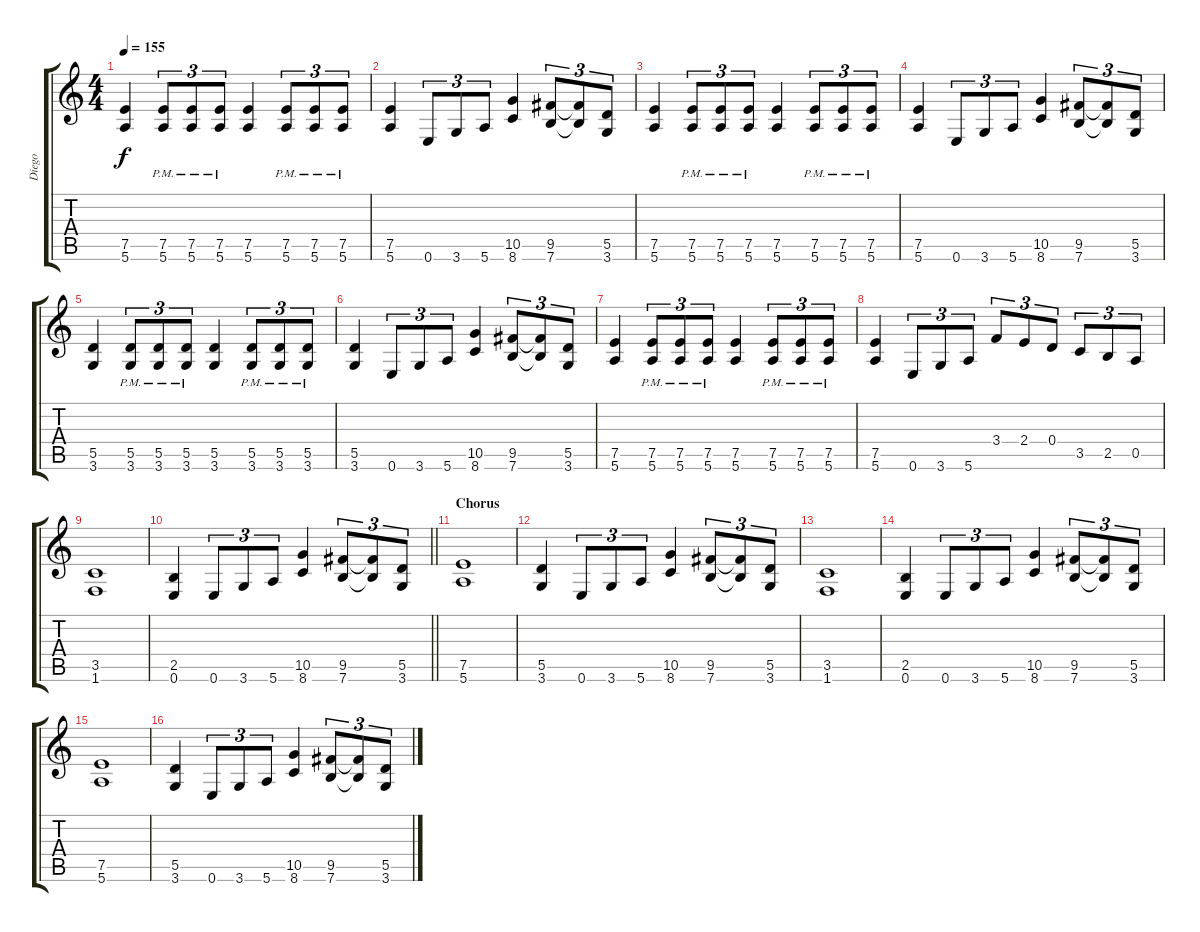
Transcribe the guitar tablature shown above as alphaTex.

\track ("Diego" "Diego") {instrument distortionguitar}
\staff {score tabs}
\tuning (E4 B3 G3 D3 A2 E2) {hide}
\ts (4 4)
\tempo 155
\clef g2
\ks c
(7.5 5.6).4{dy f} (7.5{pm} 5.6{pm}).8{tu (3 2)} (7.5{pm} 5.6{pm}).8{tu (3 2)} (7.5{pm} 5.6{pm}).8{tu (3 2)} (7.5 5.6).4 (7.5{pm} 5.6{pm}).8{tu (3 2)} (7.5{pm} 5.6{pm}).8{tu (3 2)} (7.5{pm} 5.6{pm}).8{tu (3 2)} |
(7.5 5.6).4 0.6.8{tu (3 2)} 3.6.8{tu (3 2)} 5.6.8{tu (3 2)} (10.5 8.6).4 (9.5 7.6).8{tu (3 2)} (9.5{t} 7.6{t}).8{tu (3 2)} (5.5 3.6).8{tu (3 2)} |
(7.5 5.6).4 (7.5{pm} 5.6{pm}).8{tu (3 2)} (7.5{pm} 5.6{pm}).8{tu (3 2)} (7.5{pm} 5.6{pm}).8{tu (3 2)} (7.5 5.6).4 (7.5{pm} 5.6{pm}).8{tu (3 2)} (7.5{pm} 5.6{pm}).8{tu (3 2)} (7.5{pm} 5.6{pm}).8{tu (3 2)} |
(7.5 5.6).4 0.6.8{tu (3 2)} 3.6.8{tu (3 2)} 5.6.8{tu (3 2)} (10.5 8.6).4 (9.5 7.6).8{tu (3 2)} (9.5{t} 7.6{t}).8{tu (3 2)} (5.5 3.6).8{tu (3 2)} |
(5.5 3.6).4 (5.5{pm} 3.6{pm}).8{tu (3 2)} (5.5{pm} 3.6{pm}).8{tu (3 2)} (5.5{pm} 3.6{pm}).8{tu (3 2)} (5.5 3.6).4 (5.5{pm} 3.6{pm}).8{tu (3 2)} (5.5{pm} 3.6{pm}).8{tu (3 2)} (5.5{pm} 3.6{pm}).8{tu (3 2)} |
(5.5 3.6).4 0.6.8{tu (3 2)} 3.6.8{tu (3 2)} 5.6.8{tu (3 2)} (10.5 8.6).4 (9.5 7.6).8{tu (3 2)} (9.5{t} 7.6{t}).8{tu (3 2)} (5.5 3.6).8{tu (3 2)} |
(7.5 5.6).4 (7.5{pm} 5.6{pm}).8{tu (3 2)} (7.5{pm} 5.6{pm}).8{tu (3 2)} (7.5{pm} 5.6{pm}).8{tu (3 2)} (7.5 5.6).4 (7.5{pm} 5.6{pm}).8{tu (3 2)} (7.5{pm} 5.6{pm}).8{tu (3 2)} (7.5{pm} 5.6{pm}).8{tu (3 2)} |
(7.5 5.6).4 0.6.8{tu (3 2)} 3.6.8{tu (3 2)} 5.6.8{tu (3 2)} 3.4.8{tu (3 2)} 2.4.8{tu (3 2)} 0.4.8{tu (3 2)} 3.5.8{tu (3 2)} 2.5.8{tu (3 2)} 0.5.8{tu (3 2)} |
(3.5 1.6).1 |
\barLineRight lightlight
(2.5 0.6).4 0.6.8{tu (3 2)} 3.6.8{tu (3 2)} 5.6.8{tu (3 2)} (10.5 8.6).4 (9.5 7.6).8{tu (3 2)} (9.5{t} 7.6{t}).8{tu (3 2)} (5.5 3.6).8{tu (3 2)} |
\section ("" "Chorus")
(7.5 5.6).1 |
(5.5 3.6).4 0.6.8{tu (3 2)} 3.6.8{tu (3 2)} 5.6.8{tu (3 2)} (10.5 8.6).4 (9.5 7.6).8{tu (3 2)} (9.5{t} 7.6{t}).8{tu (3 2)} (5.5 3.6).8{tu (3 2)} |
(3.5 1.6).1 |
(2.5 0.6).4 0.6.8{tu (3 2)} 3.6.8{tu (3 2)} 5.6.8{tu (3 2)} (10.5 8.6).4 (9.5 7.6).8{tu (3 2)} (9.5{t} 7.6{t}).8{tu (3 2)} (5.5 3.6).8{tu (3 2)} |
(7.5 5.6).1 |
(5.5 3.6).4 0.6.8{tu (3 2)} 3.6.8{tu (3 2)} 5.6.8{tu (3 2)} (10.5 8.6).4 (9.5 7.6).8{tu (3 2)} (9.5{t} 7.6{t}).8{tu (3 2)} (5.5 3.6).8{tu (3 2)}
